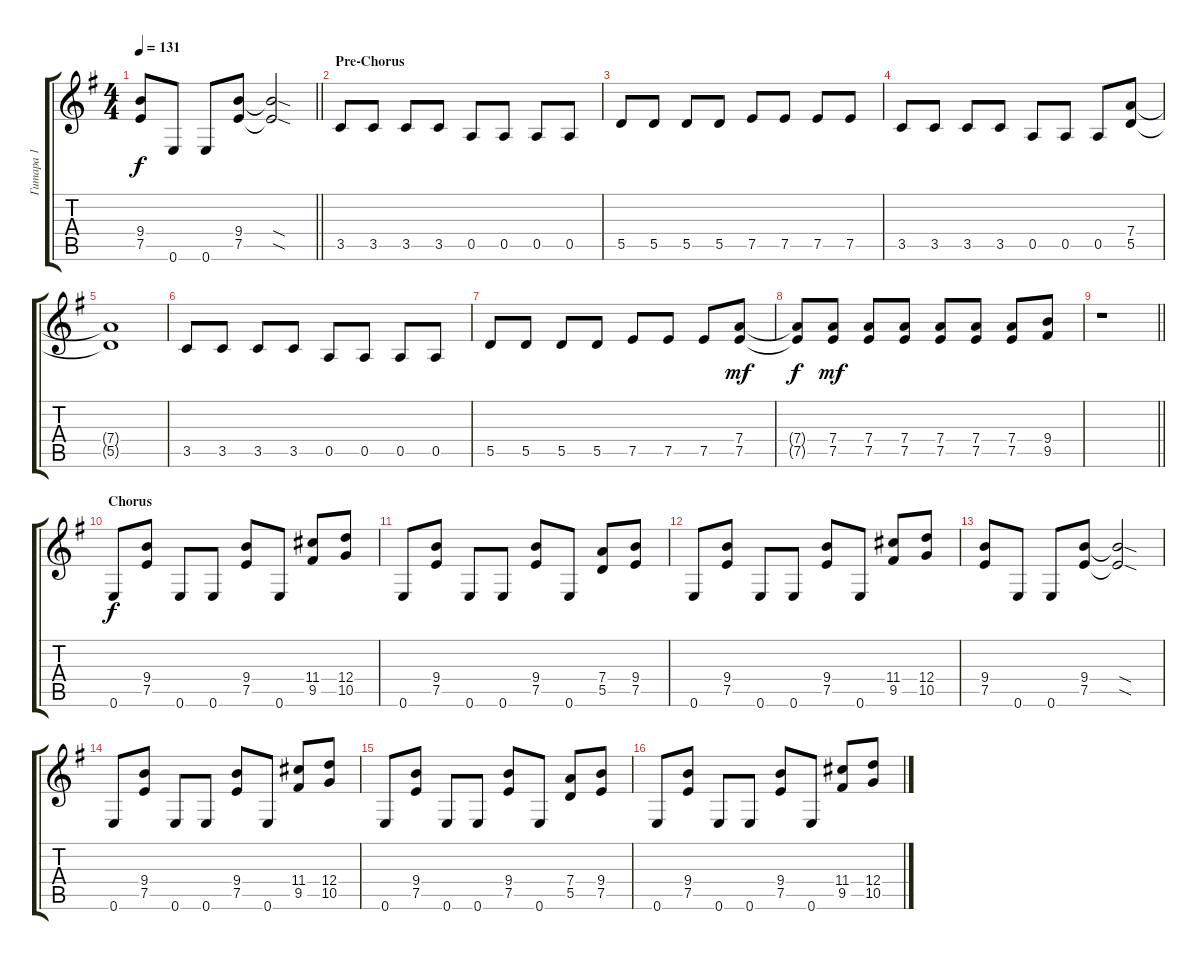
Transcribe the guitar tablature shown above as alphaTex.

\track ("Гитара 1" "Гитара 1") {instrument distortionguitar}
\staff {score tabs}
\tuning (E4 B3 G3 D3 A2 E2) {hide}
\ts (4 4)
\tempo 131
\clef g2
\barLineRight lightlight
\ks eminor
(9.4 7.5).8{dy f} 0.6.8 0.6.8 (9.4 7.5).8 (9.4{sod t} 7.5{sod t}).2 |
\section ("" "Pre-Chorus")
3.5.8 3.5.8 3.5.8 3.5.8 0.5.8 0.5.8 0.5.8 0.5.8 |
5.5.8 5.5.8 5.5.8 5.5.8 7.5.8 7.5.8 7.5.8 7.5.8 |
3.5.8 3.5.8 3.5.8 3.5.8 0.5.8 0.5.8 0.5.8 (7.4 5.5).8 |
(7.4{t} 5.5{t}).1 |
3.5.8 3.5.8 3.5.8 3.5.8 0.5.8 0.5.8 0.5.8 0.5.8 |
5.5.8 5.5.8 5.5.8 5.5.8 7.5.8 7.5.8 7.5.8 (7.4 7.5).8{dy mf} |
(7.4{t} 7.5{t}).8{dy f} (7.4 7.5).8{dy mf} (7.4 7.5).8 (7.4 7.5).8 (7.4 7.5).8 (7.4 7.5).8 (7.4 7.5).8 (9.4 9.5).8 |
\barLineRight lightlight
r.1 |
\section ("" "Chorus")
0.6.8{dy f} (9.4 7.5).8 0.6.8 0.6.8 (9.4 7.5).8 0.6.8 (11.4 9.5).8 (12.4 10.5).8 |
0.6.8 (9.4 7.5).8 0.6.8 0.6.8 (9.4 7.5).8 0.6.8 (7.4 5.5).8 (9.4 7.5).8 |
0.6.8 (9.4 7.5).8 0.6.8 0.6.8 (9.4 7.5).8 0.6.8 (11.4 9.5).8 (12.4 10.5).8 |
(9.4 7.5).8 0.6.8 0.6.8 (9.4 7.5).8 (9.4{sod t} 7.5{sod t}).2 |
0.6.8 (9.4 7.5).8 0.6.8 0.6.8 (9.4 7.5).8 0.6.8 (11.4 9.5).8 (12.4 10.5).8 |
0.6.8 (9.4 7.5).8 0.6.8 0.6.8 (9.4 7.5).8 0.6.8 (7.4 5.5).8 (9.4 7.5).8 |
0.6.8 (9.4 7.5).8 0.6.8 0.6.8 (9.4 7.5).8 0.6.8 (11.4 9.5).8 (12.4 10.5).8
